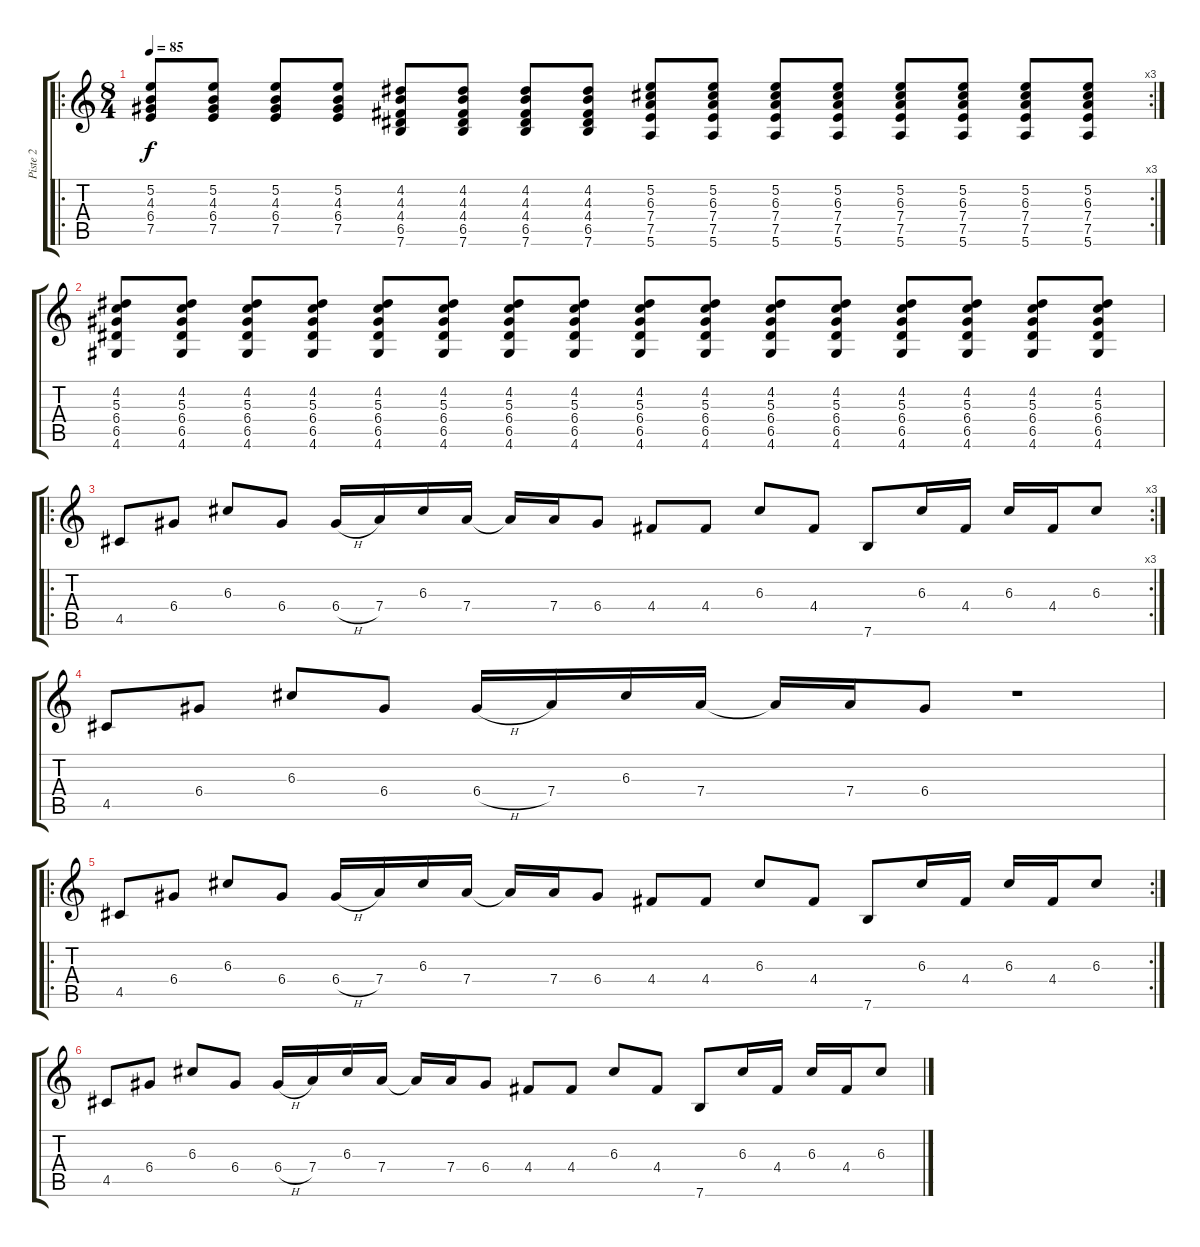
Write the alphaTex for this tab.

\track ("Piste 2" "Piste 2") {instrument distortionguitar}
\staff {score tabs}
\tuning (E4 B3 G3 D3 A2 E2) {hide}
\ro
\rc 3
\ts (8 4)
\tempo 85
\clef g2
\ks c
(5.2 4.3 6.4 7.5).8{dy f} (5.2 4.3 6.4 7.5).8 (5.2 4.3 6.4 7.5).8 (5.2 4.3 6.4 7.5).8 (4.2 4.3 4.4 6.5 7.6).8 (4.2 4.3 4.4 6.5 7.6).8 (4.2 4.3 4.4 6.5 7.6).8 (4.2 4.3 4.4 6.5 7.6).8 (5.2 6.3 7.4 7.5 5.6).8 (5.2 6.3 7.4 7.5 5.6).8 (5.2 6.3 7.4 7.5 5.6).8 (5.2 6.3 7.4 7.5 5.6).8 (5.2 6.3 7.4 7.5 5.6).8 (5.2 6.3 7.4 7.5 5.6).8 (5.2 6.3 7.4 7.5 5.6).8 (5.2 6.3 7.4 7.5 5.6).8 |
(4.2 5.3 6.4 6.5 4.6).8 (4.2 5.3 6.4 6.5 4.6).8 (4.2 5.3 6.4 6.5 4.6).8 (4.2 5.3 6.4 6.5 4.6).8 (4.2 5.3 6.4 6.5 4.6).8 (4.2 5.3 6.4 6.5 4.6).8 (4.2 5.3 6.4 6.5 4.6).8 (4.2 5.3 6.4 6.5 4.6).8 (4.2 5.3 6.4 6.5 4.6).8 (4.2 5.3 6.4 6.5 4.6).8 (4.2 5.3 6.4 6.5 4.6).8 (4.2 5.3 6.4 6.5 4.6).8 (4.2 5.3 6.4 6.5 4.6).8 (4.2 5.3 6.4 6.5 4.6).8 (4.2 5.3 6.4 6.5 4.6).8 (4.2 5.3 6.4 6.5 4.6).8 |
\ro
\rc 3
4.5.8 6.4.8 6.3.8 6.4.8 6.4{h}.16 7.4.16 6.3.16 7.4.16 7.4{t}.16 7.4.16 6.4.8 4.4.8 4.4.8 6.3.8 4.4.8 7.6.8 6.3.16 4.4.16 6.3.16 4.4.16 6.3.8 |
4.5.8 6.4.8 6.3.8 6.4.8 6.4{h}.16 7.4.16 6.3.16 7.4.16 7.4{t}.16 7.4.16 6.4.8 r.1 |
\ro
\rc 2
4.5.8 6.4.8 6.3.8 6.4.8 6.4{h}.16 7.4.16 6.3.16 7.4.16 7.4{t}.16 7.4.16 6.4.8 4.4.8 4.4.8 6.3.8 4.4.8 7.6.8 6.3.16 4.4.16 6.3.16 4.4.16 6.3.8 |
4.5.8 6.4.8 6.3.8 6.4.8 6.4{h}.16 7.4.16 6.3.16 7.4.16 7.4{t}.16 7.4.16 6.4.8 4.4.8 4.4.8 6.3.8 4.4.8 7.6.8 6.3.16 4.4.16 6.3.16 4.4.16 6.3.8
